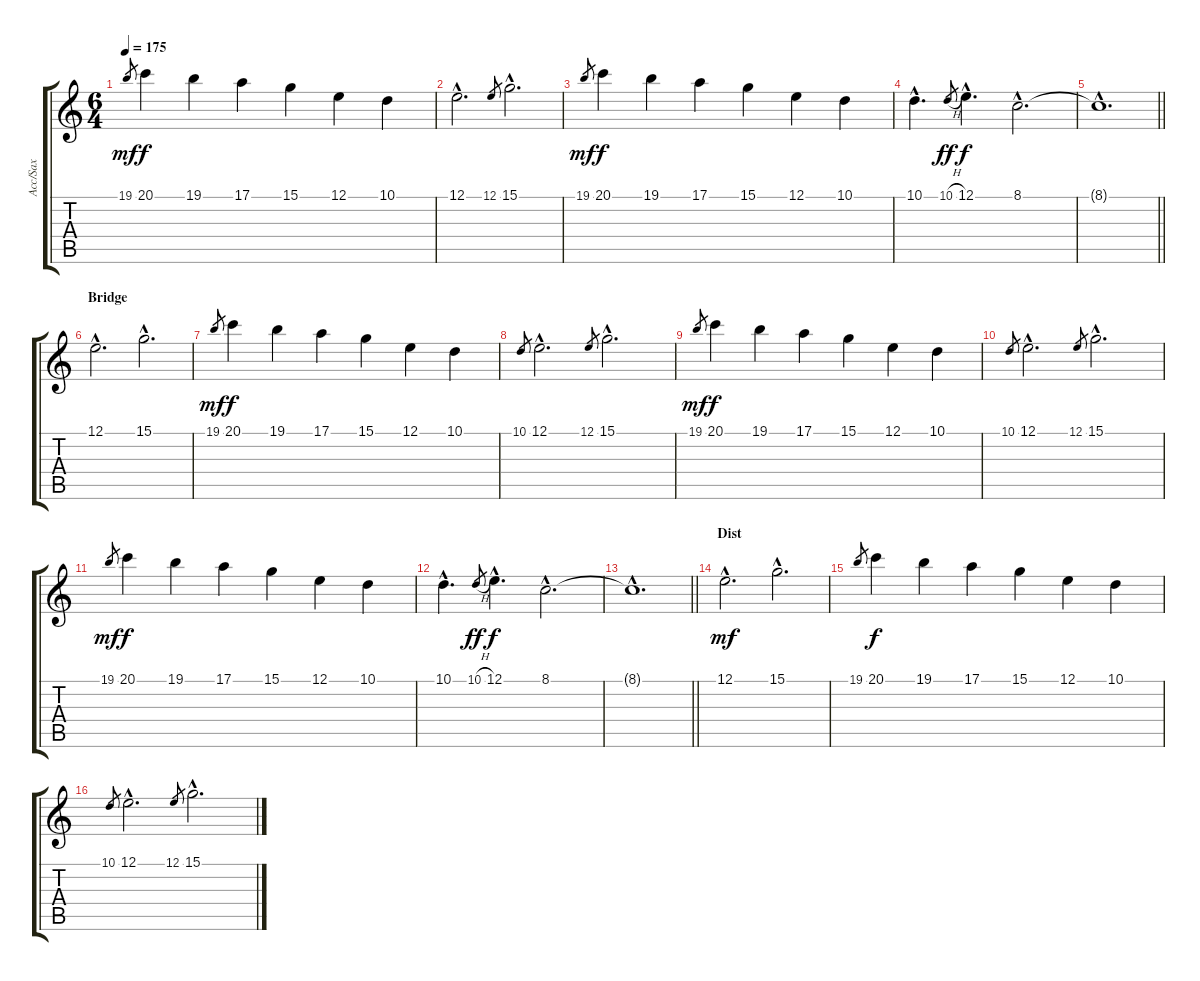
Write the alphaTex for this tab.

\track ("Acc/Sax" "Acc/Sax") {instrument accordion}
\staff {score tabs}
\tuning (E4 B3 G3 D3 A2 E2) {hide}
\ts (6 4)
\tempo 175
\clef g2
\ks c
19.1.8{gr dy mf} 20.1.4{dy f} 19.1.4 17.1.4 15.1.4 12.1.4 10.1.4 |
12.1{hac}.2{d} 12.1.8{gr} 15.1{hac}.2{d} |
19.1.8{gr dy mf} 20.1.4{dy f} 19.1.4 17.1.4 15.1.4 12.1.4 10.1.4 |
10.1{hac}.4{d} 10.1{h}.8{gr dy ff} 12.1{hac}.4{d dy f} 8.1{hac}.2{d} |
\barLineRight lightlight
8.1{hac t}.1{d volume 4} |
\section ("" "Bridge")
12.1{hac}.2{d volume 9} 15.1{hac}.2{d} |
19.1.8{gr dy mf} 20.1.4{dy f} 19.1.4 17.1.4 15.1.4 12.1.4 10.1.4 |
10.1.8{gr} 12.1{hac}.2{d} 12.1.8{gr} 15.1{hac}.2{d} |
19.1.8{gr dy mf} 20.1.4{dy f} 19.1.4 17.1.4 15.1.4 12.1.4 10.1.4 |
10.1.8{gr} 12.1{hac}.2{d} 12.1.8{gr} 15.1{hac}.2{d} |
19.1.8{gr dy mf} 20.1.4{dy f} 19.1.4 17.1.4 15.1.4 12.1.4 10.1.4 |
10.1{hac}.4{d} 10.1{h}.8{gr dy ff} 12.1{hac}.4{d dy f} 8.1{hac}.2{d} |
\barLineRight lightlight
8.1{hac t}.1{d volume 5} |
\section ("" "Dist")
12.1{hac}.2{d dy mf volume 8} 15.1{hac}.2{d} |
19.1.8{gr} 20.1.4{dy f} 19.1.4 17.1.4 15.1.4 12.1.4 10.1.4 |
10.1.8{gr} 12.1{hac}.2{d} 12.1.8{gr} 15.1{hac}.2{d}
